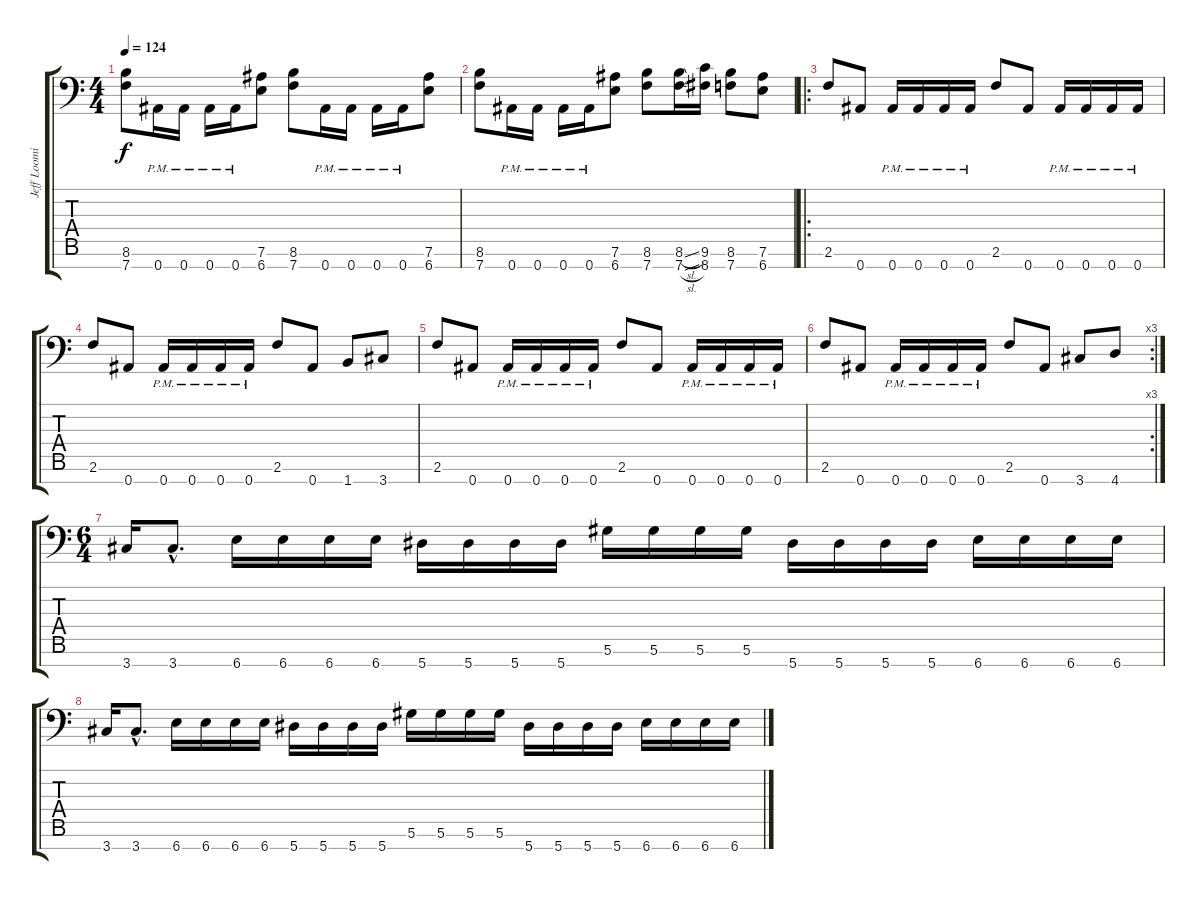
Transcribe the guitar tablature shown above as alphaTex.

\track ("Jeff Loomis Rhythm" "Jeff Loomi") {instrument distortionguitar}
\staff {score tabs}
\tuning (Eb4 Bb3 Gb3 Db3 Ab2 Eb2 Bb1) {hide}
\ts (4 4)
\tempo 124
\clef f4
\ks c
(8.6 7.7).8{dy f} 0.7{pm}.16 0.7{pm}.16 0.7{pm}.16 0.7{pm}.16 (7.6 6.7).8 (8.6 7.7).8 0.7{pm}.16 0.7{pm}.16 0.7{pm}.16 0.7{pm}.16 (7.6 6.7).8 |
(8.6 7.7).8 0.7{pm}.16 0.7{pm}.16 0.7{pm}.16 0.7{pm}.16 (7.6 6.7).8 (8.6 7.7).8 (8.6{sl} 7.7{sl}).16 (9.6 8.7).16 (8.6 7.7).8 (7.6 6.7).8 |
\ro
2.6.8 0.7.8 0.7{pm}.16 0.7{pm}.16 0.7{pm}.16 0.7{pm}.16 2.6.8 0.7.8 0.7{pm}.16 0.7{pm}.16 0.7{pm}.16 0.7{pm}.16 |
2.6.8 0.7.8 0.7{pm}.16 0.7{pm}.16 0.7{pm}.16 0.7{pm}.16 2.6.8 0.7.8 1.7.8 3.7.8 |
2.6.8 0.7.8 0.7{pm}.16 0.7{pm}.16 0.7{pm}.16 0.7{pm}.16 2.6.8 0.7.8 0.7{pm}.16 0.7{pm}.16 0.7{pm}.16 0.7{pm}.16 |
\rc 3
2.6.8 0.7.8 0.7{pm}.16 0.7{pm}.16 0.7{pm}.16 0.7{pm}.16 2.6.8 0.7.8 3.7.8 4.7.8 |
\ts (6 4)
3.7.16 3.7{hac}.8{d} 6.7.16 6.7.16 6.7.16 6.7.16 5.7.16 5.7.16 5.7.16 5.7.16 5.6.16 5.6.16 5.6.16 5.6.16 5.7.16 5.7.16 5.7.16 5.7.16 6.7.16 6.7.16 6.7.16 6.7.16 |
3.7.16 3.7{hac}.8{d} 6.7.16 6.7.16 6.7.16 6.7.16 5.7.16 5.7.16 5.7.16 5.7.16 5.6.16 5.6.16 5.6.16 5.6.16 5.7.16 5.7.16 5.7.16 5.7.16 6.7.16 6.7.16 6.7.16 6.7.16
